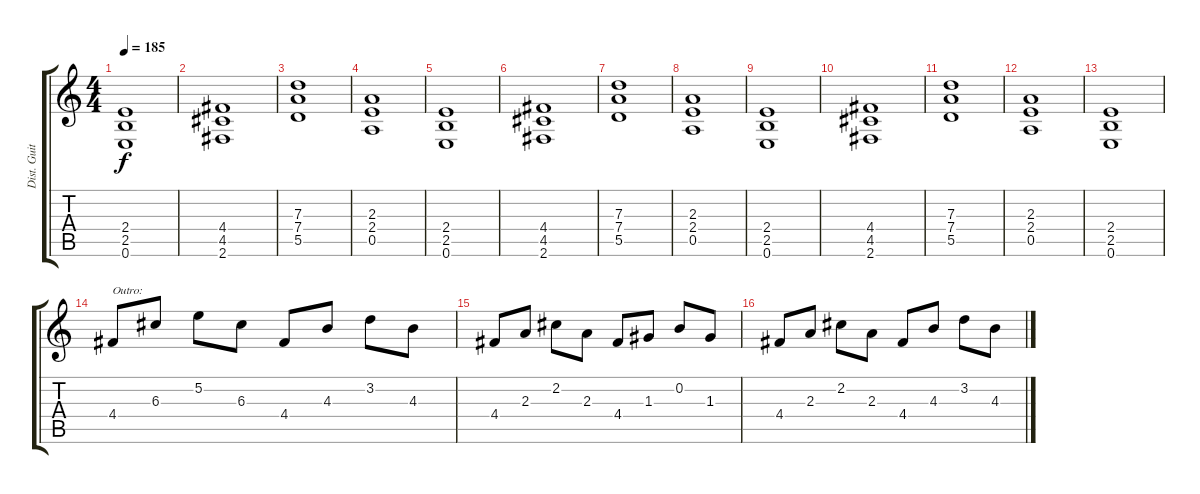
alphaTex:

\track ("Dist. Guitar 1" "Dist. Guit") {instrument distortionguitar}
\staff {score tabs}
\tuning (E4 B3 G3 D3 A2 E2) {hide}
\ts (4 4)
\tempo 185
\clef g2
\ks c
(2.4 2.5 0.6).1{dy f} |
(4.4 4.5 2.6).1 |
(7.3 7.4 5.5).1 |
(2.3 2.4 0.5).1 |
(2.4 2.5 0.6).1 |
(4.4 4.5 2.6).1 |
(7.3 7.4 5.5).1 |
(2.3 2.4 0.5).1 |
(2.4 2.5 0.6).1 |
(4.4 4.5 2.6).1 |
(7.3 7.4 5.5).1 |
(2.3 2.4 0.5).1 |
(2.4 2.5 0.6).1 |
4.4.8{txt "Outro:"} 6.3.8 5.2.8 6.3.8 4.4.8 4.3.8 3.2.8 4.3.8 |
4.4.8 2.3.8 2.2.8 2.3.8 4.4.8 1.3.8 0.2.8 1.3.8 |
4.4.8 2.3.8 2.2.8 2.3.8 4.4.8 4.3.8 3.2.8 4.3.8
